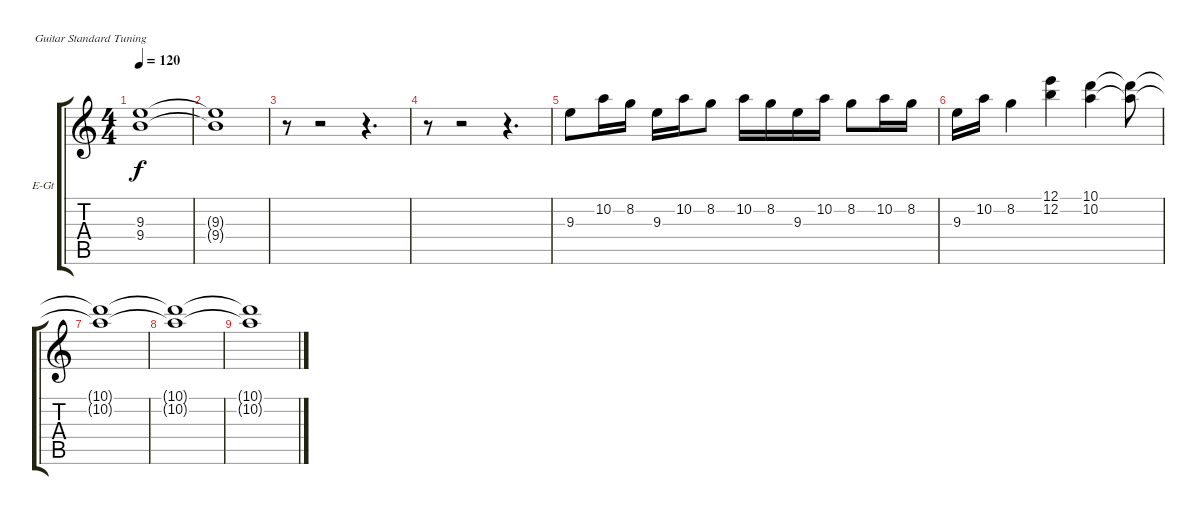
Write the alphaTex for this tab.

\bracketExtendMode groupsimilarinstruments
\firstSystemTrackNameOrientation horizontal
\otherSystemsTrackNameOrientation horizontal
\track ("Kirk Lead 1" "E-Gt") {instrument distortionguitar}
\staff {score tabs}
\tuning (E4 B3 G3 D3 A2 E2)
\ts (4 4)
\tempo 120
\clef g2
\ks c
(9.3{t} 9.4{t}).1{dy f} |
(9.3{t} 9.4{t}).1 |
r.8 r.2 r.4{d} |
r.8 r.2 r.4{d} |
9.3.8 10.2.16 8.2.16 9.3.16 10.2.16 8.2.8 10.2.16 8.2.16 9.3.16 10.2.16 8.2.8 10.2.16 8.2.16 |
9.3.16 10.2.16 8.2.4 (12.1 12.2).4 (10.1 10.2).4 (10.1{t} 10.2{t}).8 |
(10.1{t} 10.2{t}).1 |
(10.1{t} 10.2{t}).1 |
(10.1{t} 10.2{t}).1
